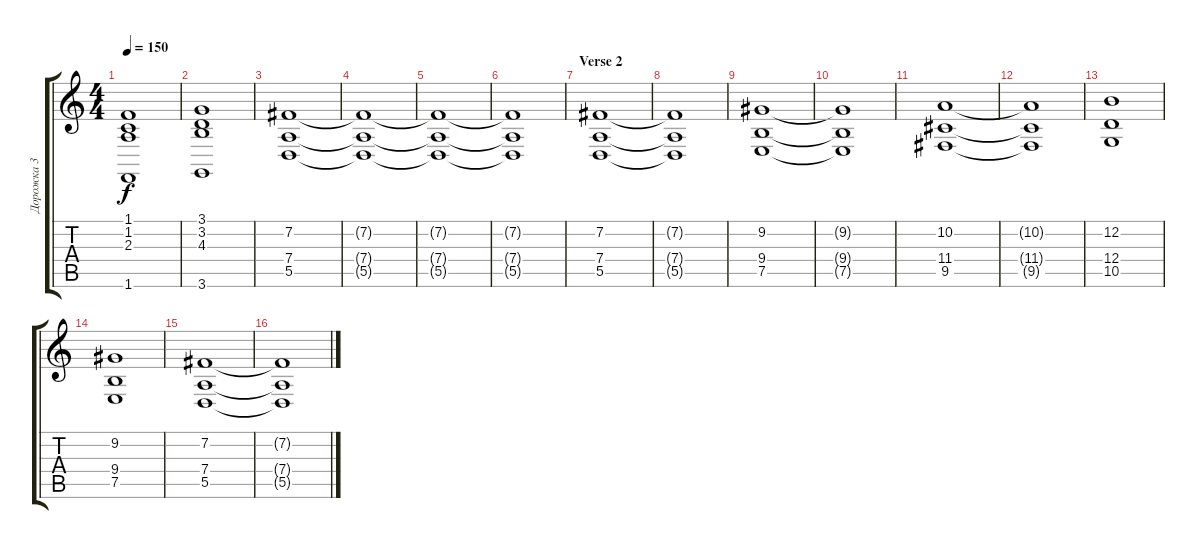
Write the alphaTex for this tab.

\track ("Дорожка 3" "Дорожка 3") {instrument pad2warm}
\staff {score tabs}
\tuning (E4 B3 G3 D3 A2 E2) {hide}
\ts (4 4)
\tempo 150
\clef g2
\ks c
(1.1 1.2 2.3 1.6).1{dy f} |
(3.1 3.2 4.3 3.6).1 |
(7.2 7.4 5.5).1 |
(7.2{t} 7.4{t} 5.5{t}).1 |
(7.2{t} 7.4{t} 5.5{t}).1 |
(7.2{t} 7.4{t} 5.5{t}).1 |
\section ("" "Verse 2")
(7.2 7.4 5.5).1 |
(7.2{t} 7.4{t} 5.5{t}).1 |
(9.2 9.4 7.5).1 |
(9.2{t} 9.4{t} 7.5{t}).1 |
(10.2 11.4 9.5).1 |
(10.2{t} 11.4{t} 9.5{t}).1 |
(12.2 12.4 10.5).1 |
(9.2 9.4 7.5).1 |
(7.2 7.4 5.5).1 |
(7.2{t} 7.4{t} 5.5{t}).1
